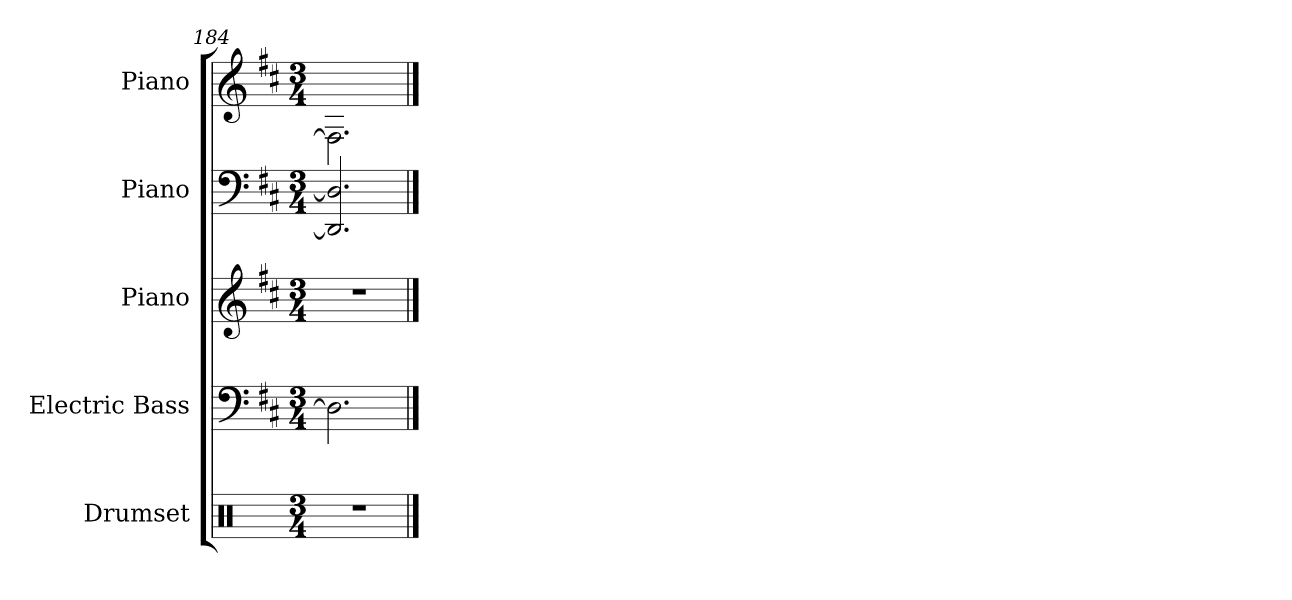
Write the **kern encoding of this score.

**kern	**kern	**kern	**kern	**kern
*part5	*part4	*part3	*part2	*part1
*staff5	*staff4	*staff3	*staff2	*staff1
*I"Drumset	*I"Electric Bass	*I"Piano	*I"Piano	*I"Piano
*I'D. Set	*I'El. B.	*I'Pno.	*I'Pno.	*I'Pno.
*clefX	*clefF4	*clefG2	*clefF4	*clefG2
*	*ITrd7c12	*	*	*
*k[]	*k[f#c#]	*k[f#c#]	*k[f#c#]	*k[f#c#]
*M3/4	*M3/4	*M3/4	*M3/4	*M3/4
=184	=184	=184	=184	=184
2.r	2.DD\]	2.r	2.DD/] 2.D/]	2.F#\]
==	==	==	==	==
*-	*-	*-	*-	*-
